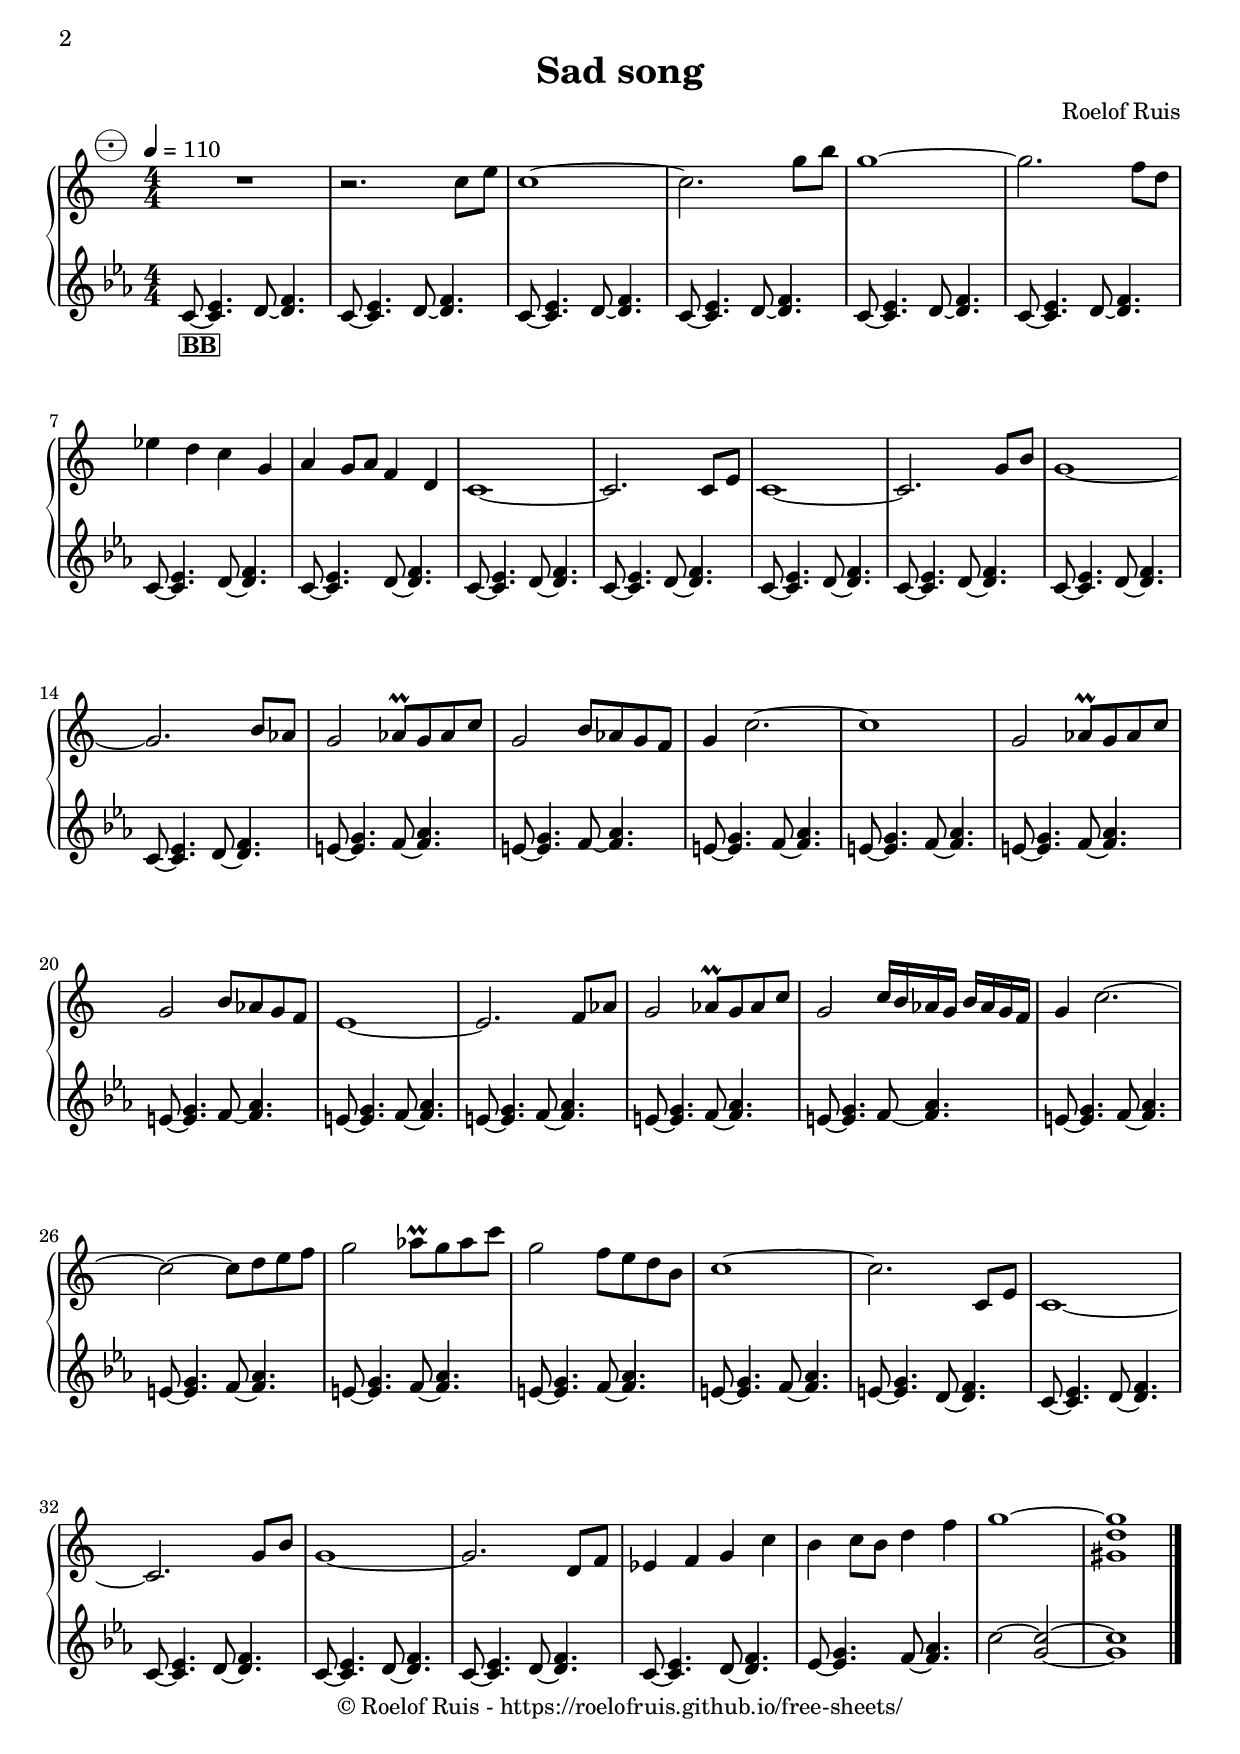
\version "2.20.0"

\include "../shared_includes.ly"
\version "2.20.0"

% ---- Bellows ----
out = ^\markup { \musicglyph #"accordion.pull" }
in = ^\markup { \musicglyph #"accordion.push" }

outsub = _\markup { \musicglyph #"accordion.pull" }
insub = _\markup { \musicglyph #"accordion.push" }

% ---- Basses ----
mj = ^\markup { \bold \magnify #0.8 { \roman M } }
mn = ^\markup { \bold \magnify #0.8 { \roman m } }
spt = ^\markup { \bold \magnify #0.8 { \roman 7 } }
vsp = ^\markup { \bold \magnify #0.8 { \roman v7 } }

bbass = _\markup {\box {\bold{BB}}}
sbass = _\markup {\box {\bold{SB}}}

% ---- Registers ----

eightva = \markup {\italic \translate #'(1.8 . 0) \raise #2 \magnify #0.8 {"8va"}}
loco    = \markup {\italic \translate #'(1.8 . 0) \raise #2 \magnify #0.8 {"loco"}}

dot = \markup {
  \musicglyph #"accordion.dot"
}

freebass = \markup {
  \musicglyph #"accordion.freebass"
}

discant = \markup {
  \musicglyph #"accordion.discant"
}

fbregz = ^\markup {
  \whiteout
  \combine
  \freebass
  \raise #0.5 \dot
}

fbrega = ^\markup {
  \whiteout
  \combine
  \freebass
  \raise #1.5 \dot
}

regz = ^\markup {
  \whiteout
  \combine
  \discant
  \raise #0.5 \dot
}

regez = ^\markup {
  \whiteout
  \combine
  \discant
    \combine
    \raise #0.5 \dot
    \eightva
}

rega = ^\markup {
  \whiteout
  \combine
  \discant
  \raise #1.5 \dot
}

regac = ^\markup {
  \whiteout
  \combine
  \discant
  \translate #'(-1 . 0) \raise #1.5 \dot
}

regzdba = ^\markup {
  \whiteout
  \combine
  \discant
  \combine
    \raise #0.5 \dot
    \combine
      \raise #1.5 \dot
      \translate #'(-1 . 0) \raise #1.5 \dot
}

regdbav = ^\markup {
  \whiteout
  \combine
  \discant
  \combine
    \raise #2.5 \dot
    \combine
      \raise #1.5 \dot
      \translate #'(-1 . 0) \raise #1.5 \dot
}

regav = ^\markup {
  \whiteout
  \combine
  \discant
  \combine
    \raise #2.5 \dot
    \raise #1.5 \dot
}

regdbaz = ^\markup {
  \whiteout
  \combine
  \discant
  \combine
    \raise #0.5 \dot
    \combine
      \raise #1.5 \dot
      \translate #'(-1 . 0) \raise #1.5 \dot
}

regdba = ^\markup {
  \whiteout
  \combine
  \discant
  \combine
    \raise #1.5 \dot
    \translate #'(-1 . 0) \raise #1.5 \dot
}

regza = ^\markup {
  \whiteout
  \combine
  \discant
  \combine
    \raise #0.5 \dot
    \raise #1.5 \dot
}

regeza = ^\markup {
  \whiteout
  \combine
  \discant
  \combine
    \raise #0.5 \dot
    \combine
      \raise #1.5 \dot
      \eightva
}

regzv = ^\markup {
  \whiteout
  \combine
  \discant
  \combine
    \raise #0.5 \dot
    \raise #2.5 \dot
}

regzav = ^\markup {
  \whiteout
  \combine
  \discant
  \combine
    \raise #2.5 \dot
    \combine
      \raise #1.5 \dot
      \raise #0.5 \dot
}

regezv = ^\markup {
  \whiteout
  \combine
  \discant
  \combine
    \raise #0.5 \dot
    \combine
      \raise #2.5 \dot
      \eightva
}

regzacv = ^\markup {
  \whiteout
  \combine
  \discant
  \combine
    \raise #2.5 \dot
    \combine
      \translate #'(-1 . 0) \raise #1.5 \dot
      \raise #0.5 \dot
}

regzacvl = ^\markup {
  \whiteout
  \combine
  \discant
  \combine
    \raise #2.5 \dot
    \combine
      \translate #'(-1 . 0) \raise #1.5 \dot
      \combine
        \raise # 0.5 \dot
        \loco
}

regzdbav = ^\markup {
  \whiteout
  \combine
  \discant
  \combine
    \raise #2.5 \dot
    \combine
      \raise #1.5 \dot
      \combine
      \translate #'(-1 . 0) \raise #1.5 \dot
      \raise #0.5 \dot
}









% ---- Other functionality ----

simile = \markup "simile"
subp = _\markup{ \italic sub \dynamic p }


rightHand = \new Staff {
    \set Staff.midiInstrument = #"Accordion"
    \tempo 4 = 110
    \key c \major
    \clef treble
    \numericTimeSignature
    \time 4/4
    \relative c'' {
      R1-\tweak #'X-offset #5 \rega
      r2. c8 e |
      c1~ |
      c2. g'8  b |
      g1~ |
      g2. f8 d |
      es4 d c g |
      a g8 a f4 d |
      c1~ |
      c2. c8 e |
      c1~ |
      c2. g'8 b |
      g1~ |
      g2. b8 as |
      g2 as8\prall g as c |
      g2 b8 as g f |
      g4 c2.~ |
      c1 |
      g2 as8\prall g as c |
      g2 b8 as g f |
      e1~ |
      e2. f8 as |
      g2 as8\prall g as c |
      g2 c16 b as g b as g f |
      g4 c2.~ |
      c2~ c8 d e f |
      g2 as8\prall g as c |
      g2 f8 e d b |
      c1~ |
      c2. c,8 e |
      c1~ |
      c2. g'8 b |
      g1~ |
      g2. d8 f |
      es4 f g c |
      b4 c8 b d4 f |
      g1~ |
      <g d gis,>1 |
      \bar "|."
      
    }
}

leftHand = \new Staff {
    \set Staff.midiInstrument = #"Accordion"
    \key c \minor
    \clef treble
    \numericTimeSignature
    \time 4/4
    \relative c' {
      c8~_\bbass <c es>4. d8~ <d f>4. |
      c8~ <c es>4. d8~ <d f>4. |
      c8~ <c es>4. d8~ <d f>4. |
      c8~ <c es>4. d8~ <d f>4. |
      c8~ <c es>4. d8~ <d f>4. |
      c8~ <c es>4. d8~ <d f>4. |
      c8~ <c es>4. d8~ <d f>4. |
      c8~ <c es>4. d8~ <d f>4. |
      c8~ <c es>4. d8~ <d f>4. |
      c8~ <c es>4. d8~ <d f>4. |
      c8~ <c es>4. d8~ <d f>4. |
      c8~ <c es>4. d8~ <d f>4. |
      c8~ <c es>4. d8~ <d f>4. |
      c8~ <c es>4. d8~ <d f>4. |
      e8~ <e g>4. f8~ <f as>4. |
      e8~ <e g>4. f8~ <f as>4. |
      e8~ <e g>4. f8~ <f as>4. |
      e8~ <e g>4. f8~ <f as>4. |
      e8~ <e g>4. f8~ <f as>4. |
      e8~ <e g>4. f8~ <f as>4. |
      e8~ <e g>4. f8~ <f as>4. |
      e8~ <e g>4. f8~ <f as>4. |
      e8~ <e g>4. f8~ <f as>4. |
      e8~ <e g>4. f8~ <f as>4. |
      e8~ <e g>4. f8~ <f as>4. |
      e8~ <e g>4. f8~ <f as>4. |
      e8~ <e g>4. f8~ <f as>4. |
      e8~ <e g>4. f8~ <f as>4. |
      e8~ <e g>4. f8~ <f as>4. |
      e8~ <e g>4. d8~ <d f>4. |
      c8~ <c es>4. d8~ <d f>4. |
      c8~ <c es>4. d8~ <d f>4. |
      c8~ <c es>4. d8~ <d f>4. |
      c8~ <c es>4. d8~ <d f>4. |
      c8~ <c es>4. d8~ <d f>4. |
      es8~ <es g>4. f8~ <f as>4. |
      c'2~ <c~ g~>2 |
      <c~ g~>1 |
      \bar "|."
      
    }
}

\book {

  \header {
    title = "Sad song"
    composer = "Roelof Ruis"
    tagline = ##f
    instrumentName = "Accordion Solo"
    year = "2016"
    description = "One of a series of songs I wrote for one of my students for practicing with the free-bass system. Notice the two hands playing in different keys."
    info = "For free bass - Difficulty: Medium/Easy"
    permission = "Licensed under the Creative Commons Attribution-NoDerivatives 4.0 International License."
    projecturl = \githuburl
    version = "January 2021"
  }

  \paper {
    max-systems-per-page = 6
    min-systems-per-page = 5
    indent = 0.0
    ragged-last-bottom = ##f
    print-all-headers = ##t
    
    bookTitleMarkup = \markup {
      \column {
        \vspace #3
        \fill-line { \fontsize #8 \fromproperty #'header:title }
        \vspace #2
        \fill-line { \fontsize #6 \italic \fromproperty #'header:composer }
        \vspace #.5
        \fill-line { \fontsize #2 \fromproperty #'header:year }
        \vspace #3
        \fill-line { \fontsize #4 \fromproperty #'header:instrumentName }
        \vspace #10
        \override #'(line-width . 55)
        \fontsize #1
        \justify-field #'header:description
        \vspace #1
        \fontsize #1
        \justify-field #'header:info
        \vspace #4
        \override #'(line-width . 55)
        \fontsize #1
        \justify-field #'header:permission
        \vspace #1
        \vspace #15
        \justify { \char ##x00A9 Roelof Ruis \concat { " - Version " \fromproperty #'header:version } }
        \typewriter { \fromproperty #'header:projecturl }
      }
    }
    
    oddFooterMarkup = \markup {
      \fill-line {
        \center-column {
          \on-the-fly #part-first-page ""
          \on-the-fly #not-first-page \line { \char ##x00A9 Roelof Ruis - \fromproperty #'header:projecturl }
        }
      }
    }  
  }

  \score {
    \header {
      breakbefore = ##t
    }

    <<
    \new GrandStaff {
      <<
        \rightHand
	\leftHand
      >>
    }
    >>

    \layout {}
    
    \midi {}
  }
}
